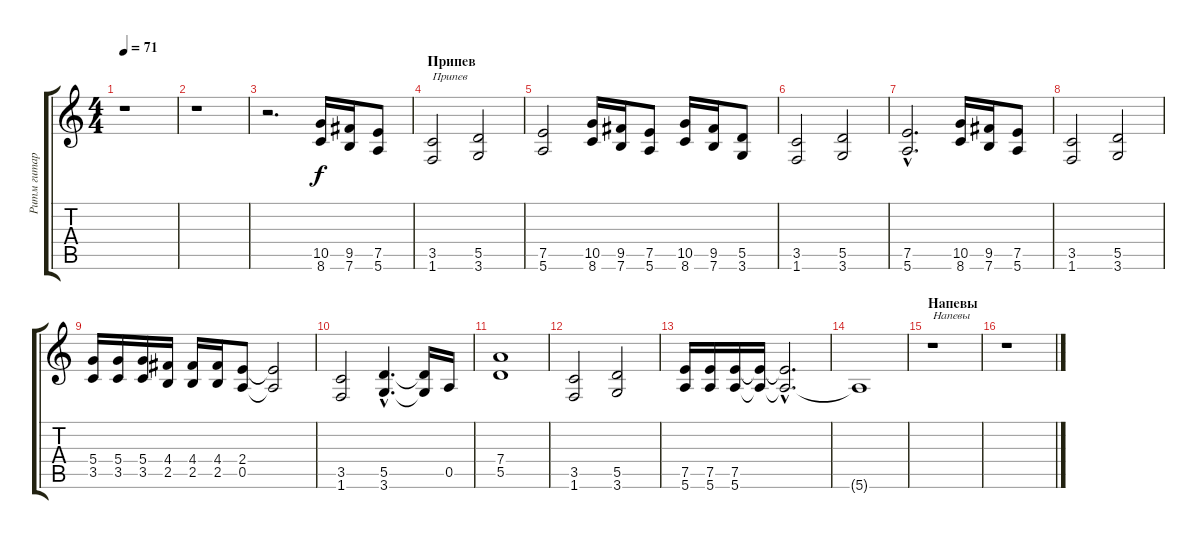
\track ("Ритм гитара (dist)" "Ритм гитар") {instrument distortionguitar}
\staff {score tabs}
\tuning (E4 B3 G3 D3 A2 E2) {hide}
\ts (4 4)
\tempo 71
\clef g2
\ks c
r.1{dy mp} |
r.1 |
r.2{d} (10.5 8.6).16{dy f} (9.5 7.6).16 (7.5 5.6).8 |
\section ("" "Припев")
(3.5 1.6).2{txt "Припев"} (5.5 3.6).2 |
(7.5 5.6).2 (10.5 8.6).16 (9.5 7.6).16 (7.5 5.6).8 (10.5 8.6).16 (9.5 7.6).16 (5.5 3.6).8 |
(3.5 1.6).2 (5.5 3.6).2 |
(7.5{hac} 5.6{hac}).2{d} (10.5 8.6).16 (9.5 7.6).16 (7.5 5.6).8 |
(3.5 1.6).2 (5.5 3.6).2 |
(5.4 3.5).16 (5.4 3.5).16 (5.4 3.5).16 (4.4 2.5).16 (4.4 2.5).16 (4.4 2.5).16 (2.4 0.5).8 (2.4{t} 0.5{t}).2 |
(3.5 1.6).2 (5.5{hac} 3.6{hac}).4{d} (5.5{t} 3.6{t}).16 0.5.16 |
(7.4 5.5).1 |
(3.5 1.6).2 (5.5 3.6).2 |
(7.5 5.6).16 (7.5 5.6).16 (7.5 5.6).16 (7.5{t} 5.6{t}).16 (7.5{hac t} 5.6{hac t}).2{d} |
5.6{t}.1{volume 10} |
\section ("" "Напевы")
r.1{txt "Напевы"} |
r.1
